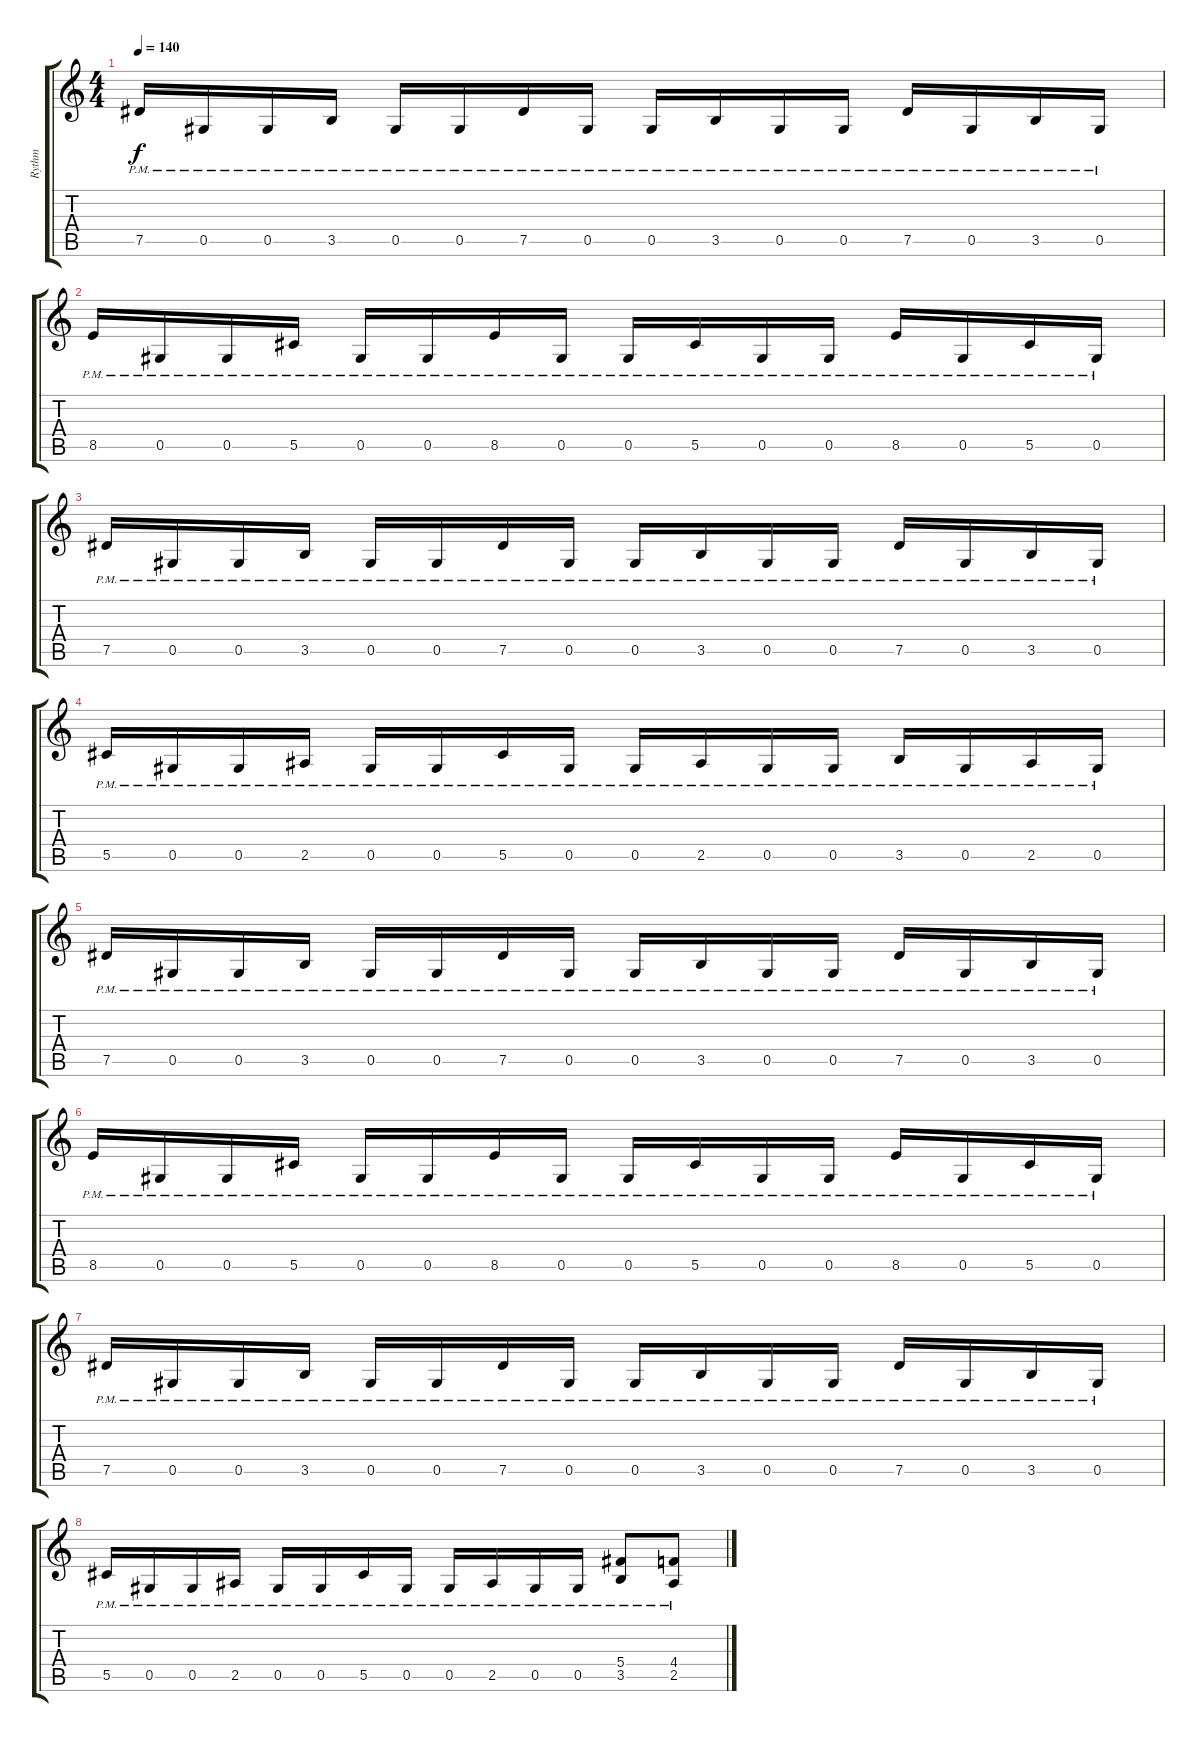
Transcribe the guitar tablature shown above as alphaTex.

\track ("Rythm" "Rythm") {instrument overdrivenguitar}
\staff {score tabs}
\tuning (Eb4 Bb3 Gb3 Db3 Ab2 Eb2) {hide}
\ts (4 4)
\tempo 140
\clef g2
\ks c
7.5{pm}.16{dy f} 0.5{pm}.16 0.5{pm}.16 3.5{pm}.16 0.5{pm}.16 0.5{pm}.16 7.5{pm}.16 0.5{pm}.16 0.5{pm}.16 3.5{pm}.16 0.5{pm}.16 0.5{pm}.16 7.5{pm}.16 0.5{pm}.16 3.5{pm}.16 0.5{pm}.16 |
8.5{pm}.16 0.5{pm}.16 0.5{pm}.16 5.5{pm}.16 0.5{pm}.16 0.5{pm}.16 8.5{pm}.16 0.5{pm}.16 0.5{pm}.16 5.5{pm}.16 0.5{pm}.16 0.5{pm}.16 8.5{pm}.16 0.5{pm}.16 5.5{pm}.16 0.5{pm}.16 |
7.5{pm}.16 0.5{pm}.16 0.5{pm}.16 3.5{pm}.16 0.5{pm}.16 0.5{pm}.16 7.5{pm}.16 0.5{pm}.16 0.5{pm}.16 3.5{pm}.16 0.5{pm}.16 0.5{pm}.16 7.5{pm}.16 0.5{pm}.16 3.5{pm}.16 0.5{pm}.16 |
5.5{pm}.16 0.5{pm}.16 0.5{pm}.16 2.5{pm}.16 0.5{pm}.16 0.5{pm}.16 5.5{pm}.16 0.5{pm}.16 0.5{pm}.16 2.5{pm}.16 0.5{pm}.16 0.5{pm}.16 3.5{pm}.16 0.5{pm}.16 2.5{pm}.16 0.5{pm}.16 |
7.5{pm}.16 0.5{pm}.16 0.5{pm}.16 3.5{pm}.16 0.5{pm}.16 0.5{pm}.16 7.5{pm}.16 0.5{pm}.16 0.5{pm}.16 3.5{pm}.16 0.5{pm}.16 0.5{pm}.16 7.5{pm}.16 0.5{pm}.16 3.5{pm}.16 0.5{pm}.16 |
8.5{pm}.16 0.5{pm}.16 0.5{pm}.16 5.5{pm}.16 0.5{pm}.16 0.5{pm}.16 8.5{pm}.16 0.5{pm}.16 0.5{pm}.16 5.5{pm}.16 0.5{pm}.16 0.5{pm}.16 8.5{pm}.16 0.5{pm}.16 5.5{pm}.16 0.5{pm}.16 |
7.5{pm}.16 0.5{pm}.16 0.5{pm}.16 3.5{pm}.16 0.5{pm}.16 0.5{pm}.16 7.5{pm}.16 0.5{pm}.16 0.5{pm}.16 3.5{pm}.16 0.5{pm}.16 0.5{pm}.16 7.5{pm}.16 0.5{pm}.16 3.5{pm}.16 0.5{pm}.16 |
5.5{pm}.16 0.5{pm}.16 0.5{pm}.16 2.5{pm}.16 0.5{pm}.16 0.5{pm}.16 5.5{pm}.16 0.5{pm}.16 0.5{pm}.16 2.5{pm}.16 0.5{pm}.16 0.5{pm}.16 (5.4{pm} 3.5{pm}).8 (4.4{pm} 2.5{pm}).8
